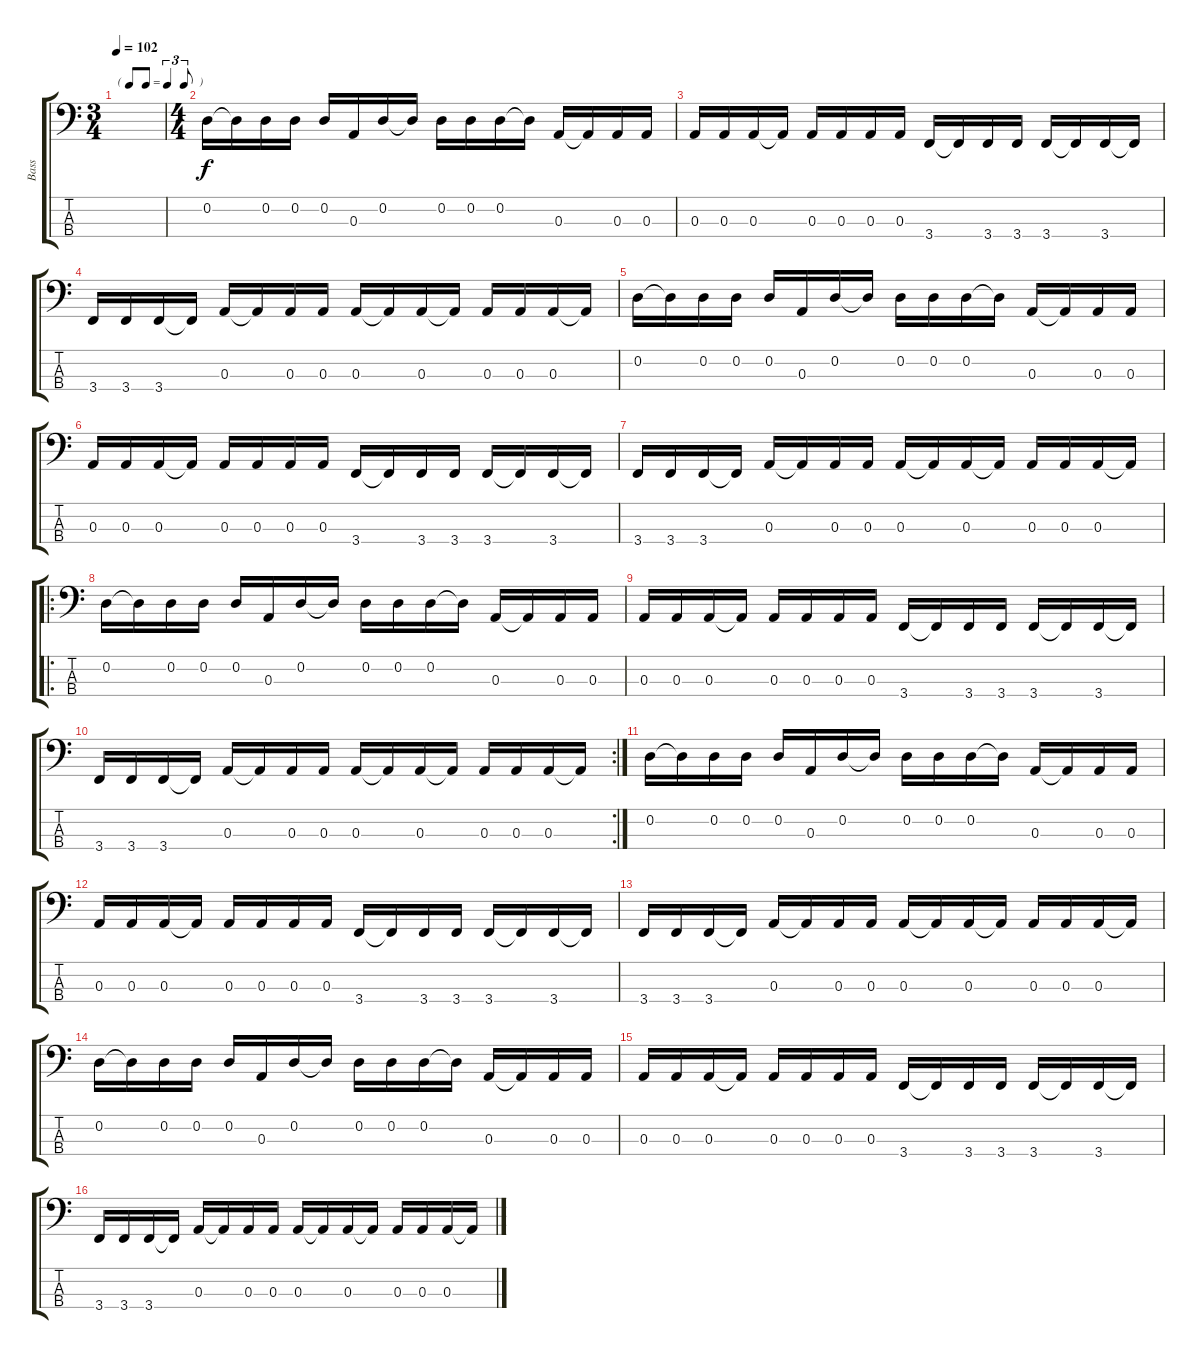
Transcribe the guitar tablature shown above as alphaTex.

\track ("Bass" "Bass") {instrument electricbassfinger}
\staff {score tabs}
\tuning (G2 D2 A1 D1) {hide}
\ts (3 4)
\tf triplet8th
\tempo 102
\clef f4
\ks c
|
\ts (4 4)
0.2.16 0.2{t}.16 0.2.16 0.2.16 0.2.16 0.3.16 0.2.16 0.2{t}.16 0.2.16 0.2.16 0.2.16 0.2{t}.16 0.3.16 0.3{t}.16 0.3.16 0.3.16 |
0.3.16 0.3.16 0.3.16 0.3{t}.16 0.3.16 0.3.16 0.3.16 0.3.16 3.4.16 3.4{t}.16 3.4.16 3.4.16 3.4.16 3.4{t}.16 3.4.16 3.4{t}.16 |
3.4.16 3.4.16 3.4.16 3.4{t}.16 0.3.16 0.3{t}.16 0.3.16 0.3.16 0.3.16 0.3{t}.16 0.3.16 0.3{t}.16 0.3.16 0.3.16 0.3.16 0.3{t}.16 |
0.2.16 0.2{t}.16 0.2.16 0.2.16 0.2.16 0.3.16 0.2.16 0.2{t}.16 0.2.16 0.2.16 0.2.16 0.2{t}.16 0.3.16 0.3{t}.16 0.3.16 0.3.16 |
0.3.16 0.3.16 0.3.16 0.3{t}.16 0.3.16 0.3.16 0.3.16 0.3.16 3.4.16 3.4{t}.16 3.4.16 3.4.16 3.4.16 3.4{t}.16 3.4.16 3.4{t}.16 |
3.4.16 3.4.16 3.4.16 3.4{t}.16 0.3.16 0.3{t}.16 0.3.16 0.3.16 0.3.16 0.3{t}.16 0.3.16 0.3{t}.16 0.3.16 0.3.16 0.3.16 0.3{t}.16 |
\ro
0.2.16 0.2{t}.16 0.2.16 0.2.16 0.2.16 0.3.16 0.2.16 0.2{t}.16 0.2.16 0.2.16 0.2.16 0.2{t}.16 0.3.16 0.3{t}.16 0.3.16 0.3.16 |
0.3.16 0.3.16 0.3.16 0.3{t}.16 0.3.16 0.3.16 0.3.16 0.3.16 3.4.16 3.4{t}.16 3.4.16 3.4.16 3.4.16 3.4{t}.16 3.4.16 3.4{t}.16 |
\rc 2
3.4.16 3.4.16 3.4.16 3.4{t}.16 0.3.16 0.3{t}.16 0.3.16 0.3.16 0.3.16 0.3{t}.16 0.3.16 0.3{t}.16 0.3.16 0.3.16 0.3.16 0.3{t}.16 |
0.2.16 0.2{t}.16 0.2.16 0.2.16 0.2.16 0.3.16 0.2.16 0.2{t}.16 0.2.16 0.2.16 0.2.16 0.2{t}.16 0.3.16 0.3{t}.16 0.3.16 0.3.16 |
0.3.16 0.3.16 0.3.16 0.3{t}.16 0.3.16 0.3.16 0.3.16 0.3.16 3.4.16 3.4{t}.16 3.4.16 3.4.16 3.4.16 3.4{t}.16 3.4.16 3.4{t}.16 |
3.4.16 3.4.16 3.4.16 3.4{t}.16 0.3.16 0.3{t}.16 0.3.16 0.3.16 0.3.16 0.3{t}.16 0.3.16 0.3{t}.16 0.3.16 0.3.16 0.3.16 0.3{t}.16 |
0.2.16 0.2{t}.16 0.2.16 0.2.16 0.2.16 0.3.16 0.2.16 0.2{t}.16 0.2.16 0.2.16 0.2.16 0.2{t}.16 0.3.16 0.3{t}.16 0.3.16 0.3.16 |
0.3.16 0.3.16 0.3.16 0.3{t}.16 0.3.16 0.3.16 0.3.16 0.3.16 3.4.16 3.4{t}.16 3.4.16 3.4.16 3.4.16 3.4{t}.16 3.4.16 3.4{t}.16 |
3.4.16 3.4.16 3.4.16 3.4{t}.16 0.3.16 0.3{t}.16 0.3.16 0.3.16 0.3.16 0.3{t}.16 0.3.16 0.3{t}.16 0.3.16 0.3.16 0.3.16 0.3{t}.16
